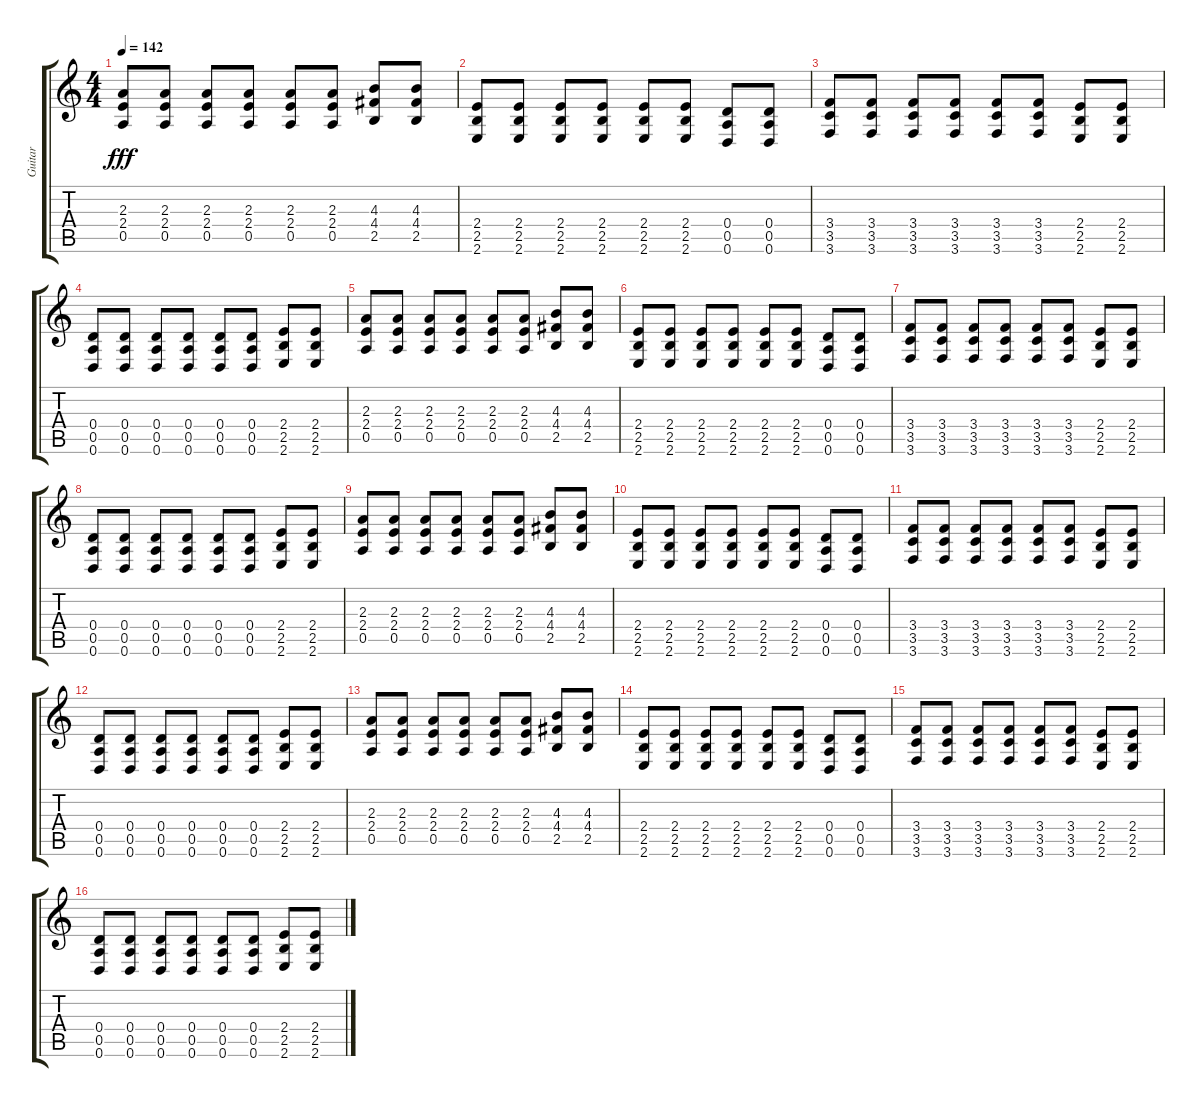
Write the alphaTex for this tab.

\track ("Guitar" "Guitar") {instrument distortionguitar}
\staff {score tabs}
\tuning (E4 B3 G3 D3 A2 D2) {hide}
\ts (4 4)
\tempo 142
\clef g2
\ks c
(2.3 2.4 0.5).8{dy fff} (2.3 2.4 0.5).8 (2.3 2.4 0.5).8 (2.3 2.4 0.5).8 (2.3 2.4 0.5).8 (2.3 2.4 0.5).8 (4.3 4.4 2.5).8 (4.3 4.4 2.5).8 |
(2.4 2.5 2.6).8 (2.4 2.5 2.6).8 (2.4 2.5 2.6).8 (2.4 2.5 2.6).8 (2.4 2.5 2.6).8 (2.4 2.5 2.6).8 (0.4 0.5 0.6).8 (0.4 0.5 0.6).8 |
(3.4 3.5 3.6).8 (3.4 3.5 3.6).8 (3.4 3.5 3.6).8 (3.4 3.5 3.6).8 (3.4 3.5 3.6).8 (3.4 3.5 3.6).8 (2.4 2.5 2.6).8 (2.4 2.5 2.6).8 |
(0.4 0.5 0.6).8 (0.4 0.5 0.6).8 (0.4 0.5 0.6).8 (0.4 0.5 0.6).8 (0.4 0.5 0.6).8 (0.4 0.5 0.6).8 (2.4 2.5 2.6).8 (2.4 2.5 2.6).8 |
(2.3 2.4 0.5).8 (2.3 2.4 0.5).8 (2.3 2.4 0.5).8 (2.3 2.4 0.5).8 (2.3 2.4 0.5).8 (2.3 2.4 0.5).8 (4.3 4.4 2.5).8 (4.3 4.4 2.5).8 |
(2.4 2.5 2.6).8 (2.4 2.5 2.6).8 (2.4 2.5 2.6).8 (2.4 2.5 2.6).8 (2.4 2.5 2.6).8 (2.4 2.5 2.6).8 (0.4 0.5 0.6).8 (0.4 0.5 0.6).8 |
(3.4 3.5 3.6).8 (3.4 3.5 3.6).8 (3.4 3.5 3.6).8 (3.4 3.5 3.6).8 (3.4 3.5 3.6).8 (3.4 3.5 3.6).8 (2.4 2.5 2.6).8 (2.4 2.5 2.6).8 |
(0.4 0.5 0.6).8 (0.4 0.5 0.6).8 (0.4 0.5 0.6).8 (0.4 0.5 0.6).8 (0.4 0.5 0.6).8 (0.4 0.5 0.6).8 (2.4 2.5 2.6).8 (2.4 2.5 2.6).8 |
(2.3 2.4 0.5).8 (2.3 2.4 0.5).8 (2.3 2.4 0.5).8 (2.3 2.4 0.5).8 (2.3 2.4 0.5).8 (2.3 2.4 0.5).8 (4.3 4.4 2.5).8 (4.3 4.4 2.5).8 |
(2.4 2.5 2.6).8 (2.4 2.5 2.6).8 (2.4 2.5 2.6).8 (2.4 2.5 2.6).8 (2.4 2.5 2.6).8 (2.4 2.5 2.6).8 (0.4 0.5 0.6).8 (0.4 0.5 0.6).8 |
(3.4 3.5 3.6).8 (3.4 3.5 3.6).8 (3.4 3.5 3.6).8 (3.4 3.5 3.6).8 (3.4 3.5 3.6).8 (3.4 3.5 3.6).8 (2.4 2.5 2.6).8 (2.4 2.5 2.6).8 |
(0.4 0.5 0.6).8 (0.4 0.5 0.6).8 (0.4 0.5 0.6).8 (0.4 0.5 0.6).8 (0.4 0.5 0.6).8 (0.4 0.5 0.6).8 (2.4 2.5 2.6).8 (2.4 2.5 2.6).8 |
(2.3 2.4 0.5).8 (2.3 2.4 0.5).8 (2.3 2.4 0.5).8 (2.3 2.4 0.5).8 (2.3 2.4 0.5).8 (2.3 2.4 0.5).8 (4.3 4.4 2.5).8 (4.3 4.4 2.5).8 |
(2.4 2.5 2.6).8 (2.4 2.5 2.6).8 (2.4 2.5 2.6).8 (2.4 2.5 2.6).8 (2.4 2.5 2.6).8 (2.4 2.5 2.6).8 (0.4 0.5 0.6).8 (0.4 0.5 0.6).8 |
(3.4 3.5 3.6).8 (3.4 3.5 3.6).8 (3.4 3.5 3.6).8 (3.4 3.5 3.6).8 (3.4 3.5 3.6).8 (3.4 3.5 3.6).8 (2.4 2.5 2.6).8 (2.4 2.5 2.6).8 |
(0.4 0.5 0.6).8 (0.4 0.5 0.6).8 (0.4 0.5 0.6).8 (0.4 0.5 0.6).8 (0.4 0.5 0.6).8 (0.4 0.5 0.6).8 (2.4 2.5 2.6).8 (2.4 2.5 2.6).8
